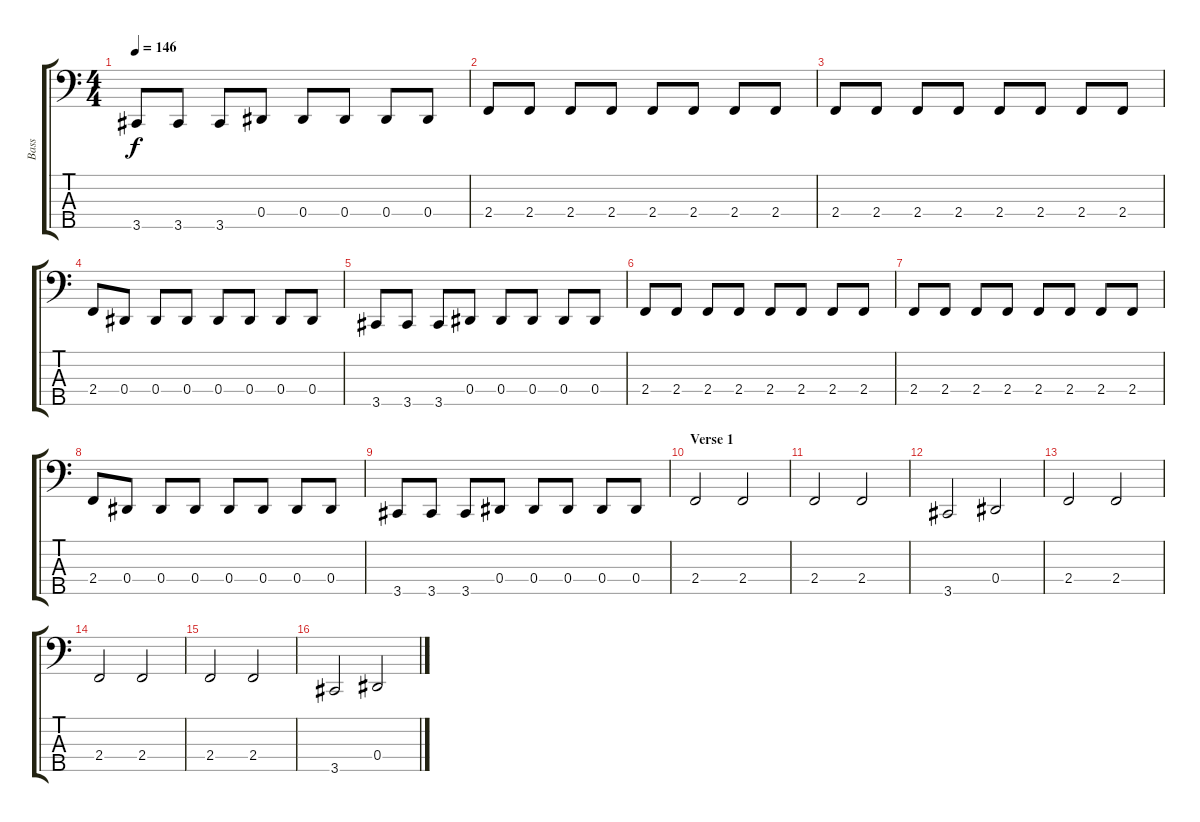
\track ("Bass" "Bass") {instrument electricbasspick}
\staff {score tabs}
\tuning (Gb2 Db2 Ab1 Eb1 Bb0) {hide}
\ts (4 4)
\tempo 146
\clef f4
\ks c
3.5.8{dy f} 3.5.8 3.5.8 0.4.8 0.4.8 0.4.8 0.4.8 0.4.8 |
2.4.8 2.4.8 2.4.8 2.4.8 2.4.8 2.4.8 2.4.8 2.4.8 |
2.4.8 2.4.8 2.4.8 2.4.8 2.4.8 2.4.8 2.4.8 2.4.8 |
2.4.8 0.4.8 0.4.8 0.4.8 0.4.8 0.4.8 0.4.8 0.4.8 |
3.5.8 3.5.8 3.5.8 0.4.8 0.4.8 0.4.8 0.4.8 0.4.8 |
2.4.8 2.4.8 2.4.8 2.4.8 2.4.8 2.4.8 2.4.8 2.4.8 |
2.4.8 2.4.8 2.4.8 2.4.8 2.4.8 2.4.8 2.4.8 2.4.8 |
2.4.8 0.4.8 0.4.8 0.4.8 0.4.8 0.4.8 0.4.8 0.4.8 |
3.5.8 3.5.8 3.5.8 0.4.8 0.4.8 0.4.8 0.4.8 0.4.8 |
\section ("" "Verse 1")
2.4.2 2.4.2 |
2.4.2 2.4.2 |
3.5.2 0.4.2 |
2.4.2 2.4.2 |
2.4.2 2.4.2 |
2.4.2 2.4.2 |
3.5.2 0.4.2
